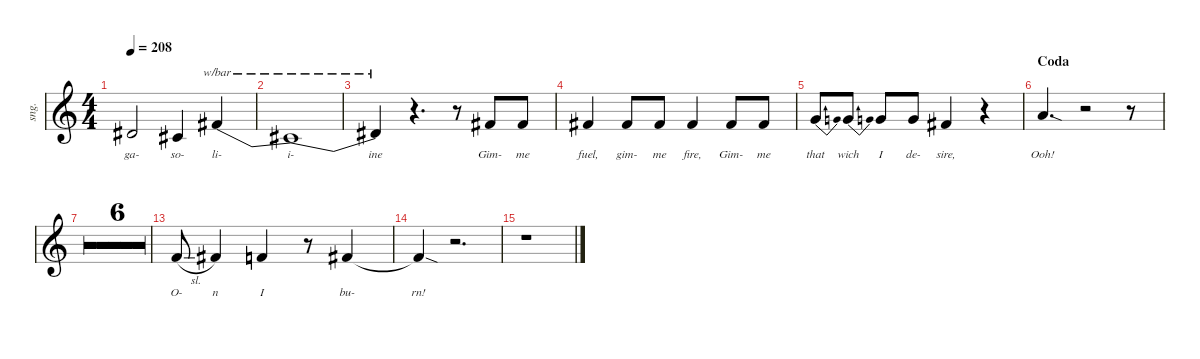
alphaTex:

\defaultSystemsLayout 4
\hideDynamics
\bracketExtendMode nobrackets
\otherSystemsTrackNameOrientation horizontal
\track ("Vocals" "sng.") {multiBarRest instrument voiceoohs}
\staff {score}
\tuning (Eb4 Bb3 Gb3 Db3 Ab2 Eb2)
\ts (4 4)
\tempo 208
\clef g2
\ks c
5.2{acc #}.2{lyrics (0 "ga-") lyrics (1 "") lyrics (2 "") lyrics (3 "") lyrics (4 "") dy mf beam Up} 3.2{acc #}.4{lyrics (0 "so-") lyrics (1 "") lyrics (2 "") lyrics (3 "") lyrics (4 "") beam Up} 8.2{acc #}.4{tbe (dive default 20.4 0 37.8 -10) lyrics (0 "li-") lyrics (1 "") lyrics (2 "") lyrics (3 "") lyrics (4 "") beam Up} |
8.2{t acc #}.1{tbe (dive default 0 -10 10.2 -6) lyrics (0 "i-") lyrics (1 "") lyrics (2 "") lyrics (3 "") lyrics (4 "") beam Up} |
8.2{t acc #}.4{tbe (hold default 0 -6 60 -6) lyrics (0 "ine") lyrics (1 "") lyrics (2 "") lyrics (3 "") lyrics (4 "") beam Up} r.4{d beam Up} r.8{beam Up} 8.2{acc #}.8{lyrics (0 "Gim-") lyrics (1 "") lyrics (2 "") lyrics (3 "") lyrics (4 "") beam Up} 8.2{acc #}.8{lyrics (0 "me") lyrics (1 "") lyrics (2 "") lyrics (3 "") lyrics (4 "") beam Up} |
8.2{acc #}.4{lyrics (0 "fuel,") lyrics (1 "") lyrics (2 "") lyrics (3 "") lyrics (4 "") beam Up} 8.2{acc #}.8{lyrics (0 "gim-") lyrics (1 "") lyrics (2 "") lyrics (3 "") lyrics (4 "") beam Up} 8.2{acc #}.8{lyrics (0 "me") lyrics (1 "") lyrics (2 "") lyrics (3 "") lyrics (4 "") beam Up} 8.2{acc #}.4{lyrics (0 "fire,") lyrics (1 "") lyrics (2 "") lyrics (3 "") lyrics (4 "") beam Up} 8.2{acc #}.8{lyrics (0 "Gim-") lyrics (1 "") lyrics (2 "") lyrics (3 "") lyrics (4 "") beam Up} 8.2{acc #}.8{lyrics (0 "me") lyrics (1 "") lyrics (2 "") lyrics (3 "") lyrics (4 "") beam Up} |
9.2{be (bend 21 0 36 1)}.8{lyrics (0 "that") lyrics (1 "") lyrics (2 "") lyrics (3 "") lyrics (4 "") beam Up} 9.2{be (bend 0.6 0 1.2 1)}.8{lyrics (0 "wich") lyrics (1 "") lyrics (2 "") lyrics (3 "") lyrics (4 "") beam Up} 9.2.8{lyrics (0 "I") lyrics (1 "") lyrics (2 "") lyrics (3 "") lyrics (4 "") beam Up} 9.2.8{lyrics (0 "de-") lyrics (1 "") lyrics (2 "") lyrics (3 "") lyrics (4 "") beam Up} 8.2{acc #}.4{lyrics (0 "sire,") lyrics (1 "") lyrics (2 "") lyrics (3 "") lyrics (4 "") beam Up} r.4{beam Up} |
\section ("" "Coda")
11.2{sod}.4{d lyrics (0 "Ooh!") lyrics (1 "") lyrics (2 "") lyrics (3 "") lyrics (4 "") beam Up} r.2{beam Up} r.8{beam Up} |
r.1{beam Down} |
r.1{beam Down} |
r.1{beam Down} |
r.1{beam Down} |
r.1{beam Down} |
r.1{beam Down} |
7.2{sl}.8{lyrics (0 "O-") lyrics (1 "") lyrics (2 "") lyrics (3 "") lyrics (4 "") beam Up} 8.2{acc #}.4{lyrics (0 "n") lyrics (1 "") lyrics (2 "") lyrics (3 "") lyrics (4 "") beam Up} 7.2.4{lyrics (0 "I") lyrics (1 "") lyrics (2 "") lyrics (3 "") lyrics (4 "") beam Up} r.8{beam Up} 8.2{acc #}.4{lyrics (0 "bu-") lyrics (1 "") lyrics (2 "") lyrics (3 "") lyrics (4 "") beam Up} |
8.2{sod t acc #}.4{lyrics (0 "rn!") lyrics (1 "") lyrics (2 "") lyrics (3 "") lyrics (4 "") beam Up} r.2{d beam Up} |
r.1{beam Down}
